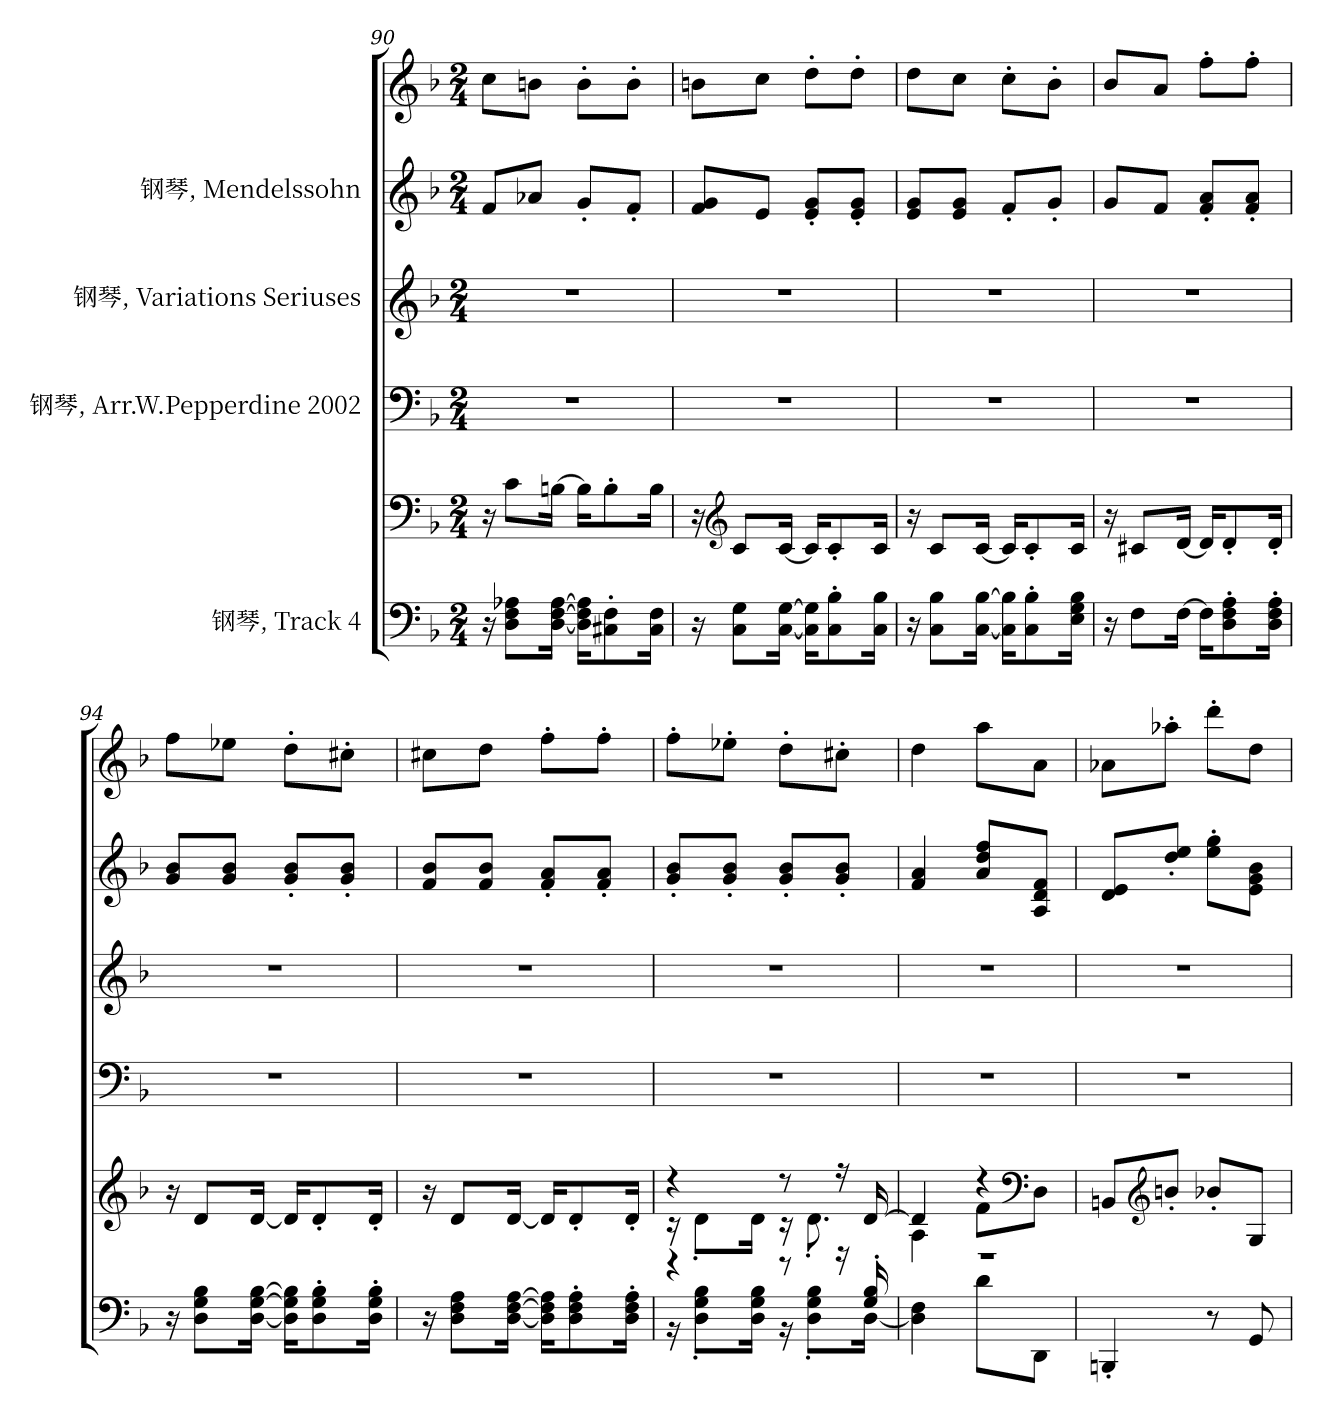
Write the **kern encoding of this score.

**kern	**kern	**kern	**kern	**kern	**kern
*part4	*part4	*part3	*part2	*part1	*part1
*staff6	*staff5	*staff4	*staff3	*staff2	*staff1
*I"钢琴, Track 4	*	*I"钢琴, Arr.W.Pepperdine 2002	*I"钢琴, Variations Seriuses	*I"钢琴, Mendelssohn	*
*clefF4	*clefF4	*clefF4	*clefG2	*clefG2	*clefG2
*k[b-]	*k[b-]	*k[b-]	*k[b-]	*k[b-]	*k[b-]
*M2/4	*M2/4	*M2/4	*M2/4	*M2/4	*M2/4
=90	=90	=90	=90	=90	=90
16r	16r	2r	2r	8f/L	8cc\L
8D\ 8F\ 8A-X\L	8c\L	.	.	.	.
.	.	.	.	8a-X/J	8bn\J
[16D\ [16F\ [16A-\Jk	[16Bn\Jk	.	.	.	.
16D\] 16F\] 16A-\]KL	16B\KL]	.	.	8g'/L	8b'\L
8C#X\' 8F\'	8B'\	.	.	.	.
.	.	.	.	8f'/J	8b'\J
16C#\ 16F\Jk	16B\Jk	.	.	.	.
=91	=91	=91	=91	=91	=91
16r	16r	2r	2r	8f/ 8g/L	8bn\L
*	*clefG2	*	*	*	*
8C\ 8G\L	8c/L	.	.	.	.
.	.	.	.	8e/J	8cc\J
[16C\ [16G\Jk	[16c/Jk	.	.	.	.
16C\] 16G\]KL	16c/KL]	.	.	8e/' 8g/'L	8dd'\L
8C\' 8B-\'	8c'/	.	.	.	.
.	.	.	.	8e/' 8g/'J	8dd'\J
16C\ 16B-\Jk	16c/Jk	.	.	.	.
=92	=92	=92	=92	=92	=92
16r	16r	2r	2r	8e/ 8g/L	8dd\L
8C\ 8B-\L	8c/L	.	.	.	.
.	.	.	.	8e/ 8g/J	8cc\J
[16C\ [16B-\Jk	[16c/Jk	.	.	.	.
16C\] 16B-\]KL	16c/KL]	.	.	8f'/L	8cc'\L
8C\' 8B-\'	8c'/	.	.	.	.
.	.	.	.	8g'/J	8b-'\J
16E\ 16G\ 16B-\Jk	16c/Jk	.	.	.	.
=93	=93	=93	=93	=93	=93
16r	16r	2r	2r	8g/L	8b-/L
8F\L	8c#X/L	.	.	.	.
.	.	.	.	8f/J	8a/J
[16F\Jk	[16d/Jk	.	.	.	.
16F\KL]	16d/KL]	.	.	8f/' 8a/'L	8ff'\L
8D\' 8F\' 8A\'	8d'/	.	.	.	.
.	.	.	.	8f/' 8a/'J	8ff'\J
16D\' 16F\' 16A\'Jk	16d'/Jk	.	.	.	.
!!LO:PB:g=z
=94	=94	=94	=94	=94	=94
16r	16r	2r	2r	8g/ 8b-/L	8ff\L
8D\ 8G\ 8B-\L	8d/L	.	.	.	.
.	.	.	.	8g/ 8b-/J	8ee-X\J
[16D\ [16G\ [16B-\Jk	[16d/Jk	.	.	.	.
16D\] 16G\] 16B-\]KL	16d/KL]	.	.	8g/' 8b-/'L	8dd'\L
8D\' 8G\' 8B-\'	8d'/	.	.	.	.
.	.	.	.	8g/' 8b-/'J	8cc#X'\J
16D\' 16G\' 16B-\'Jk	16d'/Jk	.	.	.	.
=95	=95	=95	=95	=95	=95
16r	16r	2r	2r	8f/ 8b-/L	8cc#X\L
8D\ 8F\ 8A\L	8d/L	.	.	.	.
.	.	.	.	8f/ 8b-/J	8dd\J
[16D\ [16F\ [16A\Jk	[16d/Jk	.	.	.	.
16D\] 16F\] 16A\]KL	16d/KL]	.	.	8f/' 8a/'L	8ff'\L
8D\' 8F\' 8A\'	8d'/	.	.	.	.
.	.	.	.	8f/' 8a/'J	8ff'\J
16D\' 16F\' 16A\'Jk	16d'/Jk	.	.	.	.
=96	=96	=96	=96	=96	=96
*^	*^	*	*	*	*
4r	16r	4r	16r	2r	2r	8g/' 8b-/'L	8ff'\L
.	8D\' 8G\' 8B-\'L	.	8d'\L	.	.	.	.
.	.	.	.	.	.	8g/' 8b-/'J	8ee-X'\J
.	16D\ 16G\ 16B-\Jk	.	16d\Jk	.	.	.	.
8r	16r	8r	16r	.	.	8g/' 8b-/'L	8dd'\L
.	8D\' 8G\' 8B-\'L	.	8.d'\	.	.	.	.
16r	.	16r	.	.	.	8g/' 8b-/'J	8cc#X'\J
16G/' 16B-/'	[16D\Jk	[16d/	.	.	.	.	.
=97	=97	=97	=97	=97	=97	=97	=97
2r	4D\] 4F\	4d/]	4A\	2r	2r	4f/ 4a/	4dd\
.	8d\L	4r	8f\L	.	.	8a/ 8dd/ 8ff/L	8aa\L
*	*	*clefF4	*	*	*	*	*
.	8DD\J	.	8D\J	.	.	8A/ 8d/ 8f/J	8a\J
*v	*v	*	*	*	*	*	*
*	*v	*v	*	*	*	*
=98	=98	=98	=98	=98	=98
4BBBn'/	8BBn/L	2r	2r	8d/ 8e/L	8a-X\L
*	*clefG2	*	*	*	*
.	8bn'/J	.	.	8dd/' 8ee/'J	8aa-X'\J
8r	8b-X'/L	.	.	8ee\' 8gg\'L	8ddd'\L
8GG/	8G/J	.	.	8e\ 8g\ 8b-\J	8dd\J
=	=	=	=	=	=
*-	*-	*-	*-	*-	*-
